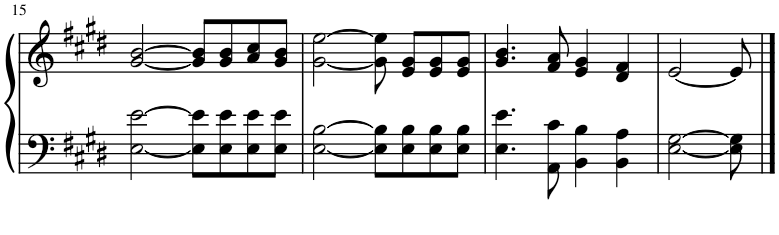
**kern	**kern
*part1	*part1
*staff2	*staff1
*I"Piano	*
*I'Pno.	*
!!LO:PB:g=z
*clefF4	*clefG2
*k[f#c#g#d#]	*k[f#c#g#d#]
*M4/4	*M4/4
=15	=15
[2E\ [2e\	[2g#/ [2b/
8E\] 8e\]L	8g#/] 8b/]L
8E\ 8e\	8g#/ 8b/
8E\ 8e\	8a/ 8cc#/
8E\ 8e\J	8g#/ 8b/J
=16	=16
[2E\ [2B\	[2g#\ [2ee\
8E\] 8B\]L	8g#\] 8ee\]
8E\ 8B\	8e/ 8g#/L
8E\ 8B\	8e/ 8g#/
8E\ 8B\J	8e/ 8g#/J
=17	=17
4.E\ 4.e\	4.g#/ 4.b/
8AA\ 8c#\	8f#/ 8a/
4BB\ 4B\	4e/ 4g#/
4BB\ 4A\	4d#/ 4f#/
=18	=18
[2E\ [2G#\	[2e/
8E\] 8G#\]	8e/]
==	==
*-	*-
